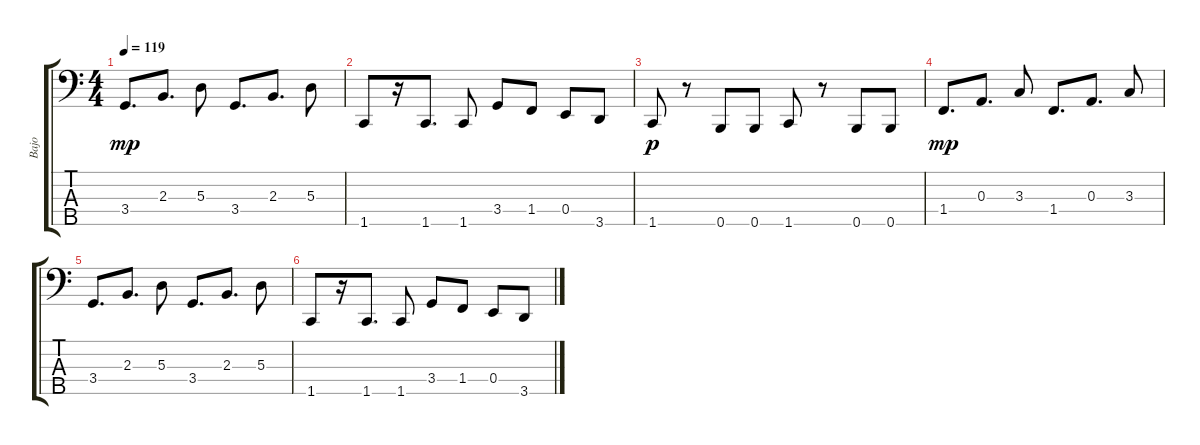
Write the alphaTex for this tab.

\track ("Bajo" "Bajo") {instrument electricbassfinger}
\staff {score tabs}
\tuning (G2 D2 A1 E1 B0) {hide}
\ts (4 4)
\tempo 119
\clef f4
\ks c
3.4.8{d dy mp} 2.3.8{d} 5.3.8 3.4.8{d} 2.3.8{d} 5.3.8 |
1.5.8 r.16 1.5.8{d} 1.5.8 3.4.8 1.4.8 0.4.8 3.5.8 |
1.5.8{dy p} r.8 0.5.8 0.5.8 1.5.8 r.8 0.5.8 0.5.8 |
1.4.8{d dy mp} 0.3.8{d} 3.3.8 1.4.8{d} 0.3.8{d} 3.3.8 |
3.4.8{d} 2.3.8{d} 5.3.8 3.4.8{d} 2.3.8{d} 5.3.8 |
1.5.8 r.16 1.5.8{d} 1.5.8 3.4.8 1.4.8 0.4.8 3.5.8
